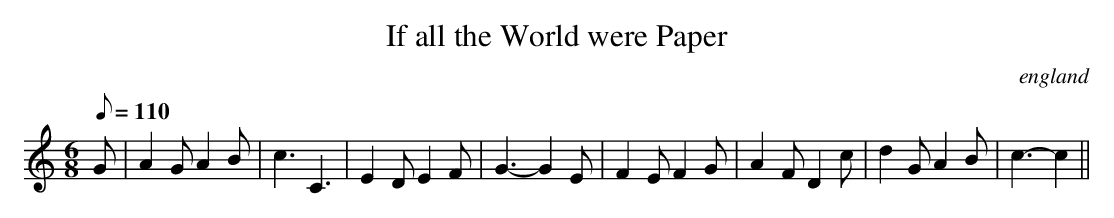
X:1
T:If all the World were Paper
O:england
M:6/8
L:1/8
Q:110
K:C
G|A2G A2B|c3 C3|E2D E2F|G3-G2 E|F2E F2G|A2F D2c|d2G A2B|c3-c2 ||
